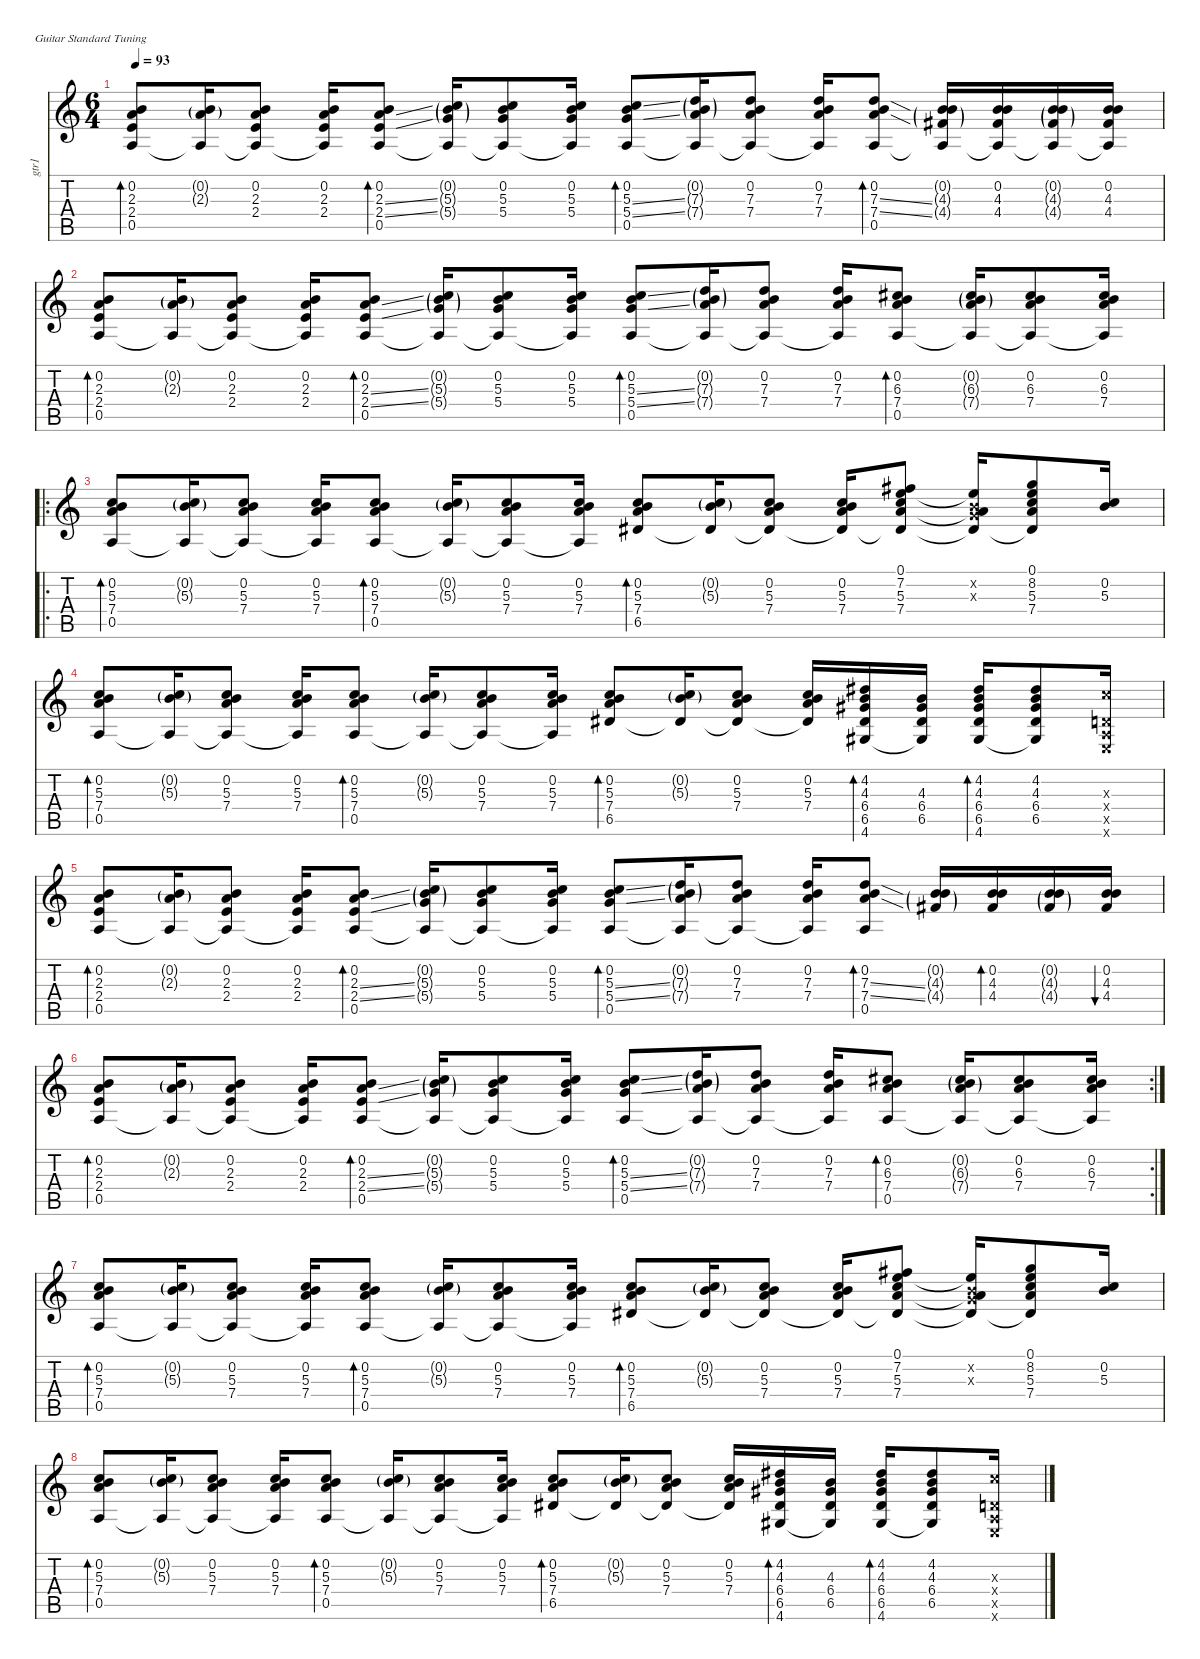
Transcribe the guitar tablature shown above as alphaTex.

\defaultSystemsLayout 4
\hideDynamics
\bracketExtendMode nobrackets
\otherSystemsTrackNameOrientation horizontal
\track ("Guitar 1" "gtr1") {defaultSystemsLayout 4 mute instrument acousticguitarsteel}
\staff {score tabs}
\tuning (E4 B3 G3 D3 A2 E2)
\ts (6 4)
\tempo 93
\clef g2
\ks aminor
(0.2 2.3 2.4 0.5).8{bd 60 dy f beam Up} (0.2{g} 2.3{g} 0.5{t}).16{beam Up} (0.2 2.3 2.4 0.5{t}).8{beam Up} (0.2 2.3 2.4 0.5{t}).16{beam Up} (0.2 2.3{ss} 2.4{ss} 0.5).8{bd 60 beam Up} (0.2{g} 5.3{g} 5.4{g} 0.5{t}).16{beam Up} (0.2 5.3 5.4 0.5{t}).8{beam Up} (0.2 5.3 5.4 0.5{t}).16{beam Up} (0.2 5.3{ss} 5.4{ss} 0.5).8{bd 60 beam Up} (0.2{g} 7.3{g} 7.4{g} 0.5{t}).16{beam Up} (0.2 7.3 7.4 0.5{t}).8{beam Up} (0.2 7.3 7.4 0.5{t}).16{beam Up} (0.2 7.3{ss} 7.4{ss} 0.5).8{bd 60 beam Up} (0.2{g} 4.3{g} 4.4{g acc #} 0.5{t}).16{beam Up} (0.2 4.3 4.4{acc #} 0.5{t}).16{beam Up} (0.2{g} 4.3{g} 4.4{g acc #} 0.5{t}).16{beam Up} (0.2 4.3 4.4{acc #} 0.5{t}).16{beam Up} |
(0.2 2.3 2.4 0.5).8{bd 60 beam Up} (0.2{g} 2.3{g} 0.5{t}).16{beam Up} (0.2 2.3 2.4 0.5{t}).8{beam Up} (0.2 2.3 2.4 0.5{t}).16{beam Up} (0.2 2.3{ss} 2.4{ss} 0.5).8{bd 60 beam Up} (0.2{g} 5.3{g} 5.4{g} 0.5{t}).16{beam Up} (0.2 5.3 5.4 0.5{t}).8{beam Up} (0.2 5.3 5.4 0.5{t}).16{beam Up} (0.2 5.3{ss} 5.4{ss} 0.5).8{bd 60 beam Up} (0.2{g} 7.3{g} 7.4{g} 0.5{t}).16{beam Up} (0.2 7.3 7.4 0.5{t}).8{beam Up} (0.2 7.3 7.4 0.5{t}).16{beam Up} (0.2 6.3{acc #} 7.4 0.5).8{bd 60 beam Up} (0.2{g} 6.3{g acc #} 7.4{g} 0.5{t}).16{beam Up} (0.2 6.3{acc #} 7.4 0.5{t}).8{beam Up} (0.2 6.3{acc #} 7.4 0.5{t}).16{beam Up} |
\ro
(0.2 5.3 7.4 0.5).8{bd 60 beam Up} (0.2{g} 5.3{g} 0.5{t}).16{beam Up} (0.2 5.3 7.4 0.5{t}).8{beam Up} (0.2 5.3 7.4 0.5{t}).16{beam Up} (0.2 5.3 7.4 0.5).8{bd 60 beam Up} (0.2{g} 5.3{g} 0.5{t}).16{beam Up} (0.2 5.3 7.4 0.5{t}).8{beam Up} (0.2 5.3 7.4 0.5{t}).16{beam Up} (0.2 5.3 7.4 6.5{acc #}).8{bd 60 beam Up} (0.2{g} 5.3{g} 6.5{t acc #}).16{beam Up} (0.2 5.3 7.4 6.5{t acc #}).8{beam Up} (0.2 5.3 7.4 6.5{t acc #}).16{beam Up} (0.1 7.2{acc #} 5.3 7.4 6.5{t acc #}).8{beam Up} (0.1{t} 0.2{x} 0.3{x} 7.4{t} 6.5{t acc #}).16{beam Up} (0.1 8.2 5.3 7.4 6.5{t acc #}).8{beam Up} (0.2 5.3).16{dy mf beam Up} |
(0.2 5.3 7.4 0.5).8{bd 60 dy f beam Up} (0.2{g} 5.3{g} 0.5{t}).16{beam Up} (0.2 5.3 7.4 0.5{t}).8{beam Up} (0.2 5.3 7.4 0.5{t}).16{beam Up} (0.2 5.3 7.4 0.5).8{bd 60 beam Up} (0.2{g} 5.3{g} 0.5{t}).16{beam Up} (0.2 5.3 7.4 0.5{t}).8{beam Up} (0.2 5.3 7.4 0.5{t}).16{beam Up} (0.2 5.3 7.4 6.5{acc #}).8{bd 60 beam Up} (0.2{g} 5.3{g} 6.5{t acc #}).16{beam Up} (0.2 5.3 7.4 6.5{t acc #}).8{beam Up} (0.2 5.3 7.4 6.5{t acc #}).16{beam Up} (4.2{acc #} 4.3 6.4{acc #} 6.5{acc #} 4.6{acc #}).16{bd 60 beam Up} (4.3 6.4{acc #} 6.5{acc #} 4.6{t acc #}).16{beam Up} (4.2{acc #} 4.3 6.4{acc #} 6.5{acc #} 4.6{acc #}).16{bd 60 beam Up} (4.2{acc #} 4.3 6.4{acc #} 6.5{acc #} 4.6{t acc #}).8{beam Up} (5.3{x} 0.4{x} 0.5{x} 0.6{x}).16{beam Up} |
(0.2 2.3 2.4 0.5).8{bd 60 beam Up} (0.2{g} 2.3{g} 0.5{t}).16{beam Up} (0.2 2.3 2.4 0.5{t}).8{beam Up} (0.2 2.3 2.4 0.5{t}).16{beam Up} (0.2 2.3{ss} 2.4{ss} 0.5).8{bd 60 beam Up} (0.2{g} 5.3{g} 5.4{g} 0.5{t}).16{beam Up} (0.2 5.3 5.4 0.5{t}).8{beam Up} (0.2 5.3 5.4 0.5{t}).16{beam Up} (0.2 5.3{ss} 5.4{ss} 0.5).8{bd 60 beam Up} (0.2{g} 7.3{g} 7.4{g} 0.5{t}).16{beam Up} (0.2 7.3 7.4 0.5{t}).8{beam Up} (0.2 7.3 7.4 0.5{t}).16{beam Up} (0.2 7.3{ss} 7.4{ss} 0.5).8{bd 60 beam Up} (0.2{g} 4.3{g} 4.4{g acc #}).16{dy mf beam Up} (0.2 4.3 4.4{acc #}).16{bd 60 dy f beam Up} (0.2{g} 4.3{g} 4.4{g acc #}).16{dy mf beam Up} (0.2 4.3 4.4{acc #}).16{bu 60 dy f beam Up} |
\rc 2
(0.2 2.3 2.4 0.5).8{bd 60 beam Up} (0.2{g} 2.3{g} 0.5{t}).16{beam Up} (0.2 2.3 2.4 0.5{t}).8{beam Up} (0.2 2.3 2.4 0.5{t}).16{beam Up} (0.2 2.3{ss} 2.4{ss} 0.5).8{bd 60 beam Up} (0.2{g} 5.3{g} 5.4{g} 0.5{t}).16{beam Up} (0.2 5.3 5.4 0.5{t}).8{beam Up} (0.2 5.3 5.4 0.5{t}).16{beam Up} (0.2 5.3{ss} 5.4{ss} 0.5).8{bd 60 beam Up} (0.2{g} 7.3{g} 7.4{g} 0.5{t}).16{beam Up} (0.2 7.3 7.4 0.5{t}).8{beam Up} (0.2 7.3 7.4 0.5{t}).16{beam Up} (0.2 6.3{acc #} 7.4 0.5).8{bd 60 beam Up} (0.2{g} 6.3{g acc #} 7.4{g} 0.5{t}).16{beam Up} (0.2 6.3{acc #} 7.4 0.5{t}).8{beam Up} (0.2 6.3{acc #} 7.4 0.5{t}).16{beam Up} |
(0.2 5.3 7.4 0.5).8{bd 60 beam Up} (0.2{g} 5.3{g} 0.5{t}).16{beam Up} (0.2 5.3 7.4 0.5{t}).8{beam Up} (0.2 5.3 7.4 0.5{t}).16{beam Up} (0.2 5.3 7.4 0.5).8{bd 60 beam Up} (0.2{g} 5.3{g} 0.5{t}).16{beam Up} (0.2 5.3 7.4 0.5{t}).8{beam Up} (0.2 5.3 7.4 0.5{t}).16{beam Up} (0.2 5.3 7.4 6.5{acc #}).8{bd 60 beam Up} (0.2{g} 5.3{g} 6.5{t acc #}).16{beam Up} (0.2 5.3 7.4 6.5{t acc #}).8{beam Up} (0.2 5.3 7.4 6.5{t acc #}).16{beam Up} (0.1 7.2{acc #} 5.3 7.4 6.5{t acc #}).8{beam Up} (0.1{t} 0.2{x} 0.3{x} 7.4{t} 6.5{t acc #}).16{beam Up} (0.1 8.2 5.3 7.4 6.5{t acc #}).8{beam Up} (0.2 5.3).16{dy mf beam Up} |
(0.2 5.3 7.4 0.5).8{bd 60 dy f beam Up} (0.2{g} 5.3{g} 0.5{t}).16{beam Up} (0.2 5.3 7.4 0.5{t}).8{beam Up} (0.2 5.3 7.4 0.5{t}).16{beam Up} (0.2 5.3 7.4 0.5).8{bd 60 beam Up} (0.2{g} 5.3{g} 0.5{t}).16{beam Up} (0.2 5.3 7.4 0.5{t}).8{beam Up} (0.2 5.3 7.4 0.5{t}).16{beam Up} (0.2 5.3 7.4 6.5{acc #}).8{bd 60 beam Up} (0.2{g} 5.3{g} 6.5{t acc #}).16{beam Up} (0.2 5.3 7.4 6.5{t acc #}).8{beam Up} (0.2 5.3 7.4 6.5{t acc #}).16{beam Up} (4.2{acc #} 4.3 6.4{acc #} 6.5{acc #} 4.6{acc #}).16{bd 60 beam Up} (4.3 6.4{acc #} 6.5{acc #} 4.6{t acc #}).16{beam Up} (4.2{acc #} 4.3 6.4{acc #} 6.5{acc #} 4.6{acc #}).16{bd 60 beam Up} (4.2{acc #} 4.3 6.4{acc #} 6.5{acc #} 4.6{t acc #}).8{beam Up} (5.3{x} 0.4{x} 0.5{x} 0.6{x}).16{beam Up}
